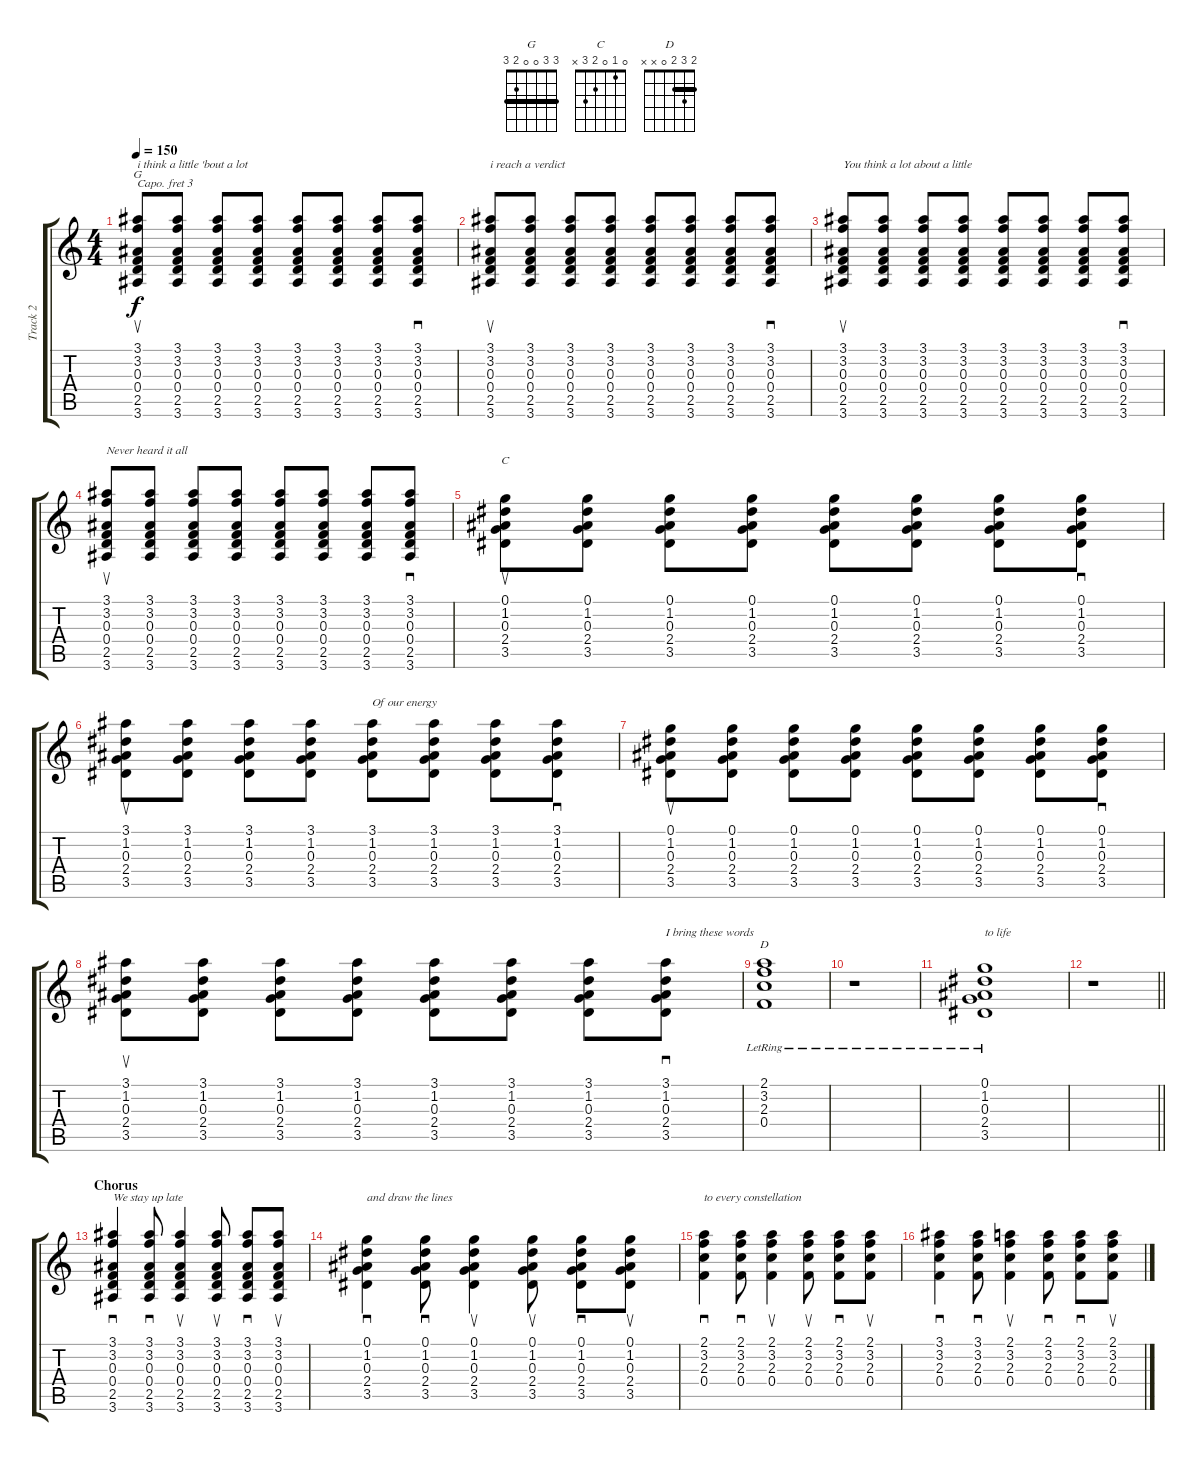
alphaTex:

\track ("Track 2" "Track 2") {instrument acousticguitarsteel}
\staff {score tabs}
\capo 3
\tuning (E4 B3 G3 D3 A2 E2) {hide}
\chord ("G" 3 3 0 0 2 3) {barre 3}
\chord ("C" 0 1 0 2 3 x)
\chord ("D" 2 3 2 0 x x) {barre 2}
\ts (4 4)
\tempo 150
\clef g2
\ks c
(3.1 3.2 0.3 0.4 2.5 3.6).8{su ch "G" txt "i think a little 'bout a lot" dy f} (3.1 3.2 0.3 0.4 2.5 3.6).8 (3.1 3.2 0.3 0.4 2.5 3.6).8 (3.1 3.2 0.3 0.4 2.5 3.6).8 (3.1 3.2 0.3 0.4 2.5 3.6).8 (3.1 3.2 0.3 0.4 2.5 3.6).8 (3.1 3.2 0.3 0.4 2.5 3.6).8 (3.1 3.2 0.3 0.4 2.5 3.6).8{sd} |
(3.1 3.2 0.3 0.4 2.5 3.6).8{su txt "i reach a verdict"} (3.1 3.2 0.3 0.4 2.5 3.6).8 (3.1 3.2 0.3 0.4 2.5 3.6).8 (3.1 3.2 0.3 0.4 2.5 3.6).8 (3.1 3.2 0.3 0.4 2.5 3.6).8 (3.1 3.2 0.3 0.4 2.5 3.6).8 (3.1 3.2 0.3 0.4 2.5 3.6).8 (3.1 3.2 0.3 0.4 2.5 3.6).8{sd} |
(3.1 3.2 0.3 0.4 2.5 3.6).8{su txt "You think a lot about a little "} (3.1 3.2 0.3 0.4 2.5 3.6).8 (3.1 3.2 0.3 0.4 2.5 3.6).8 (3.1 3.2 0.3 0.4 2.5 3.6).8 (3.1 3.2 0.3 0.4 2.5 3.6).8 (3.1 3.2 0.3 0.4 2.5 3.6).8 (3.1 3.2 0.3 0.4 2.5 3.6).8 (3.1 3.2 0.3 0.4 2.5 3.6).8{sd} |
(3.1 3.2 0.3 0.4 2.5 3.6).8{su txt "Never heard it all"} (3.1 3.2 0.3 0.4 2.5 3.6).8 (3.1 3.2 0.3 0.4 2.5 3.6).8 (3.1 3.2 0.3 0.4 2.5 3.6).8 (3.1 3.2 0.3 0.4 2.5 3.6).8 (3.1 3.2 0.3 0.4 2.5 3.6).8 (3.1 3.2 0.3 0.4 2.5 3.6).8 (3.1 3.2 0.3 0.4 2.5 3.6).8{sd} |
(0.1 1.2 0.3 2.4 3.5).8{su ch "C"} (0.1 1.2 0.3 2.4 3.5).8 (0.1 1.2 0.3 2.4 3.5).8 (0.1 1.2 0.3 2.4 3.5).8 (0.1 1.2 0.3 2.4 3.5).8 (0.1 1.2 0.3 2.4 3.5).8 (0.1 1.2 0.3 2.4 3.5).8 (0.1 1.2 0.3 2.4 3.5).8{sd} |
(3.1 1.2 0.3 2.4 3.5).8{su} (3.1 1.2 0.3 2.4 3.5).8 (3.1 1.2 0.3 2.4 3.5).8 (3.1 1.2 0.3 2.4 3.5).8 (3.1 1.2 0.3 2.4 3.5).8{txt "Of our energy"} (3.1 1.2 0.3 2.4 3.5).8 (3.1 1.2 0.3 2.4 3.5).8 (3.1 1.2 0.3 2.4 3.5).8{sd} |
(0.1 1.2 0.3 2.4 3.5).8{su} (0.1 1.2 0.3 2.4 3.5).8 (0.1 1.2 0.3 2.4 3.5).8 (0.1 1.2 0.3 2.4 3.5).8 (0.1 1.2 0.3 2.4 3.5).8 (0.1 1.2 0.3 2.4 3.5).8 (0.1 1.2 0.3 2.4 3.5).8 (0.1 1.2 0.3 2.4 3.5).8{sd} |
(3.1 1.2 0.3 2.4 3.5).8{su} (3.1 1.2 0.3 2.4 3.5).8 (3.1 1.2 0.3 2.4 3.5).8 (3.1 1.2 0.3 2.4 3.5).8 (3.1 1.2 0.3 2.4 3.5).8 (3.1 1.2 0.3 2.4 3.5).8 (3.1 1.2 0.3 2.4 3.5).8 (3.1 1.2 0.3 2.4 3.5).8{sd txt "I bring these words "} |
(2.1{lr} 3.2{lr} 2.3{lr} 0.4{lr}).1{ch "D"} |
r.1 |
(0.1{lr} 1.2{lr} 0.3{lr} 2.4{lr} 3.5{lr}).1{txt "to life"} |
\barLineRight lightlight
r.1 |
\section ("" "Chorus")
(3.1 3.2 0.3 0.4 2.5 3.6).4{sd txt "We stay up late "} (3.1 3.2 0.3 0.4 2.5 3.6).8{sd} (3.1 3.2 0.3 0.4 2.5 3.6).4{su} (3.1 3.2 0.3 0.4 2.5 3.6).8{su} (3.1 3.2 0.3 0.4 2.5 3.6).8{sd} (3.1 3.2 0.3 0.4 2.5 3.6).8{su} |
(0.1 1.2 0.3 2.4 3.5).4{sd txt "and draw the lines"} (0.1 1.2 0.3 2.4 3.5).8{sd} (0.1 1.2 0.3 2.4 3.5).4{su} (0.1 1.2 0.3 2.4 3.5).8{su} (0.1 1.2 0.3 2.4 3.5).8{sd} (0.1 1.2 0.3 2.4 3.5).8{su} |
(2.1 3.2 2.3 0.4).4{sd txt "to every constellation"} (2.1 3.2 2.3 0.4).8{sd} (2.1 3.2 2.3 0.4).4{su} (2.1 3.2 2.3 0.4).8{su} (2.1 3.2 2.3 0.4).8{sd} (2.1 3.2 2.3 0.4).8{su} |
(3.1 3.2 2.3 0.4).4{sd} (3.1 3.2 2.3 0.4).8{sd} (2.1 3.2 2.3 0.4).4{su} (2.1 3.2 2.3 0.4).8{sd} (2.1 3.2 2.3 0.4).8{sd} (2.1 3.2 2.3 0.4).8{su}
